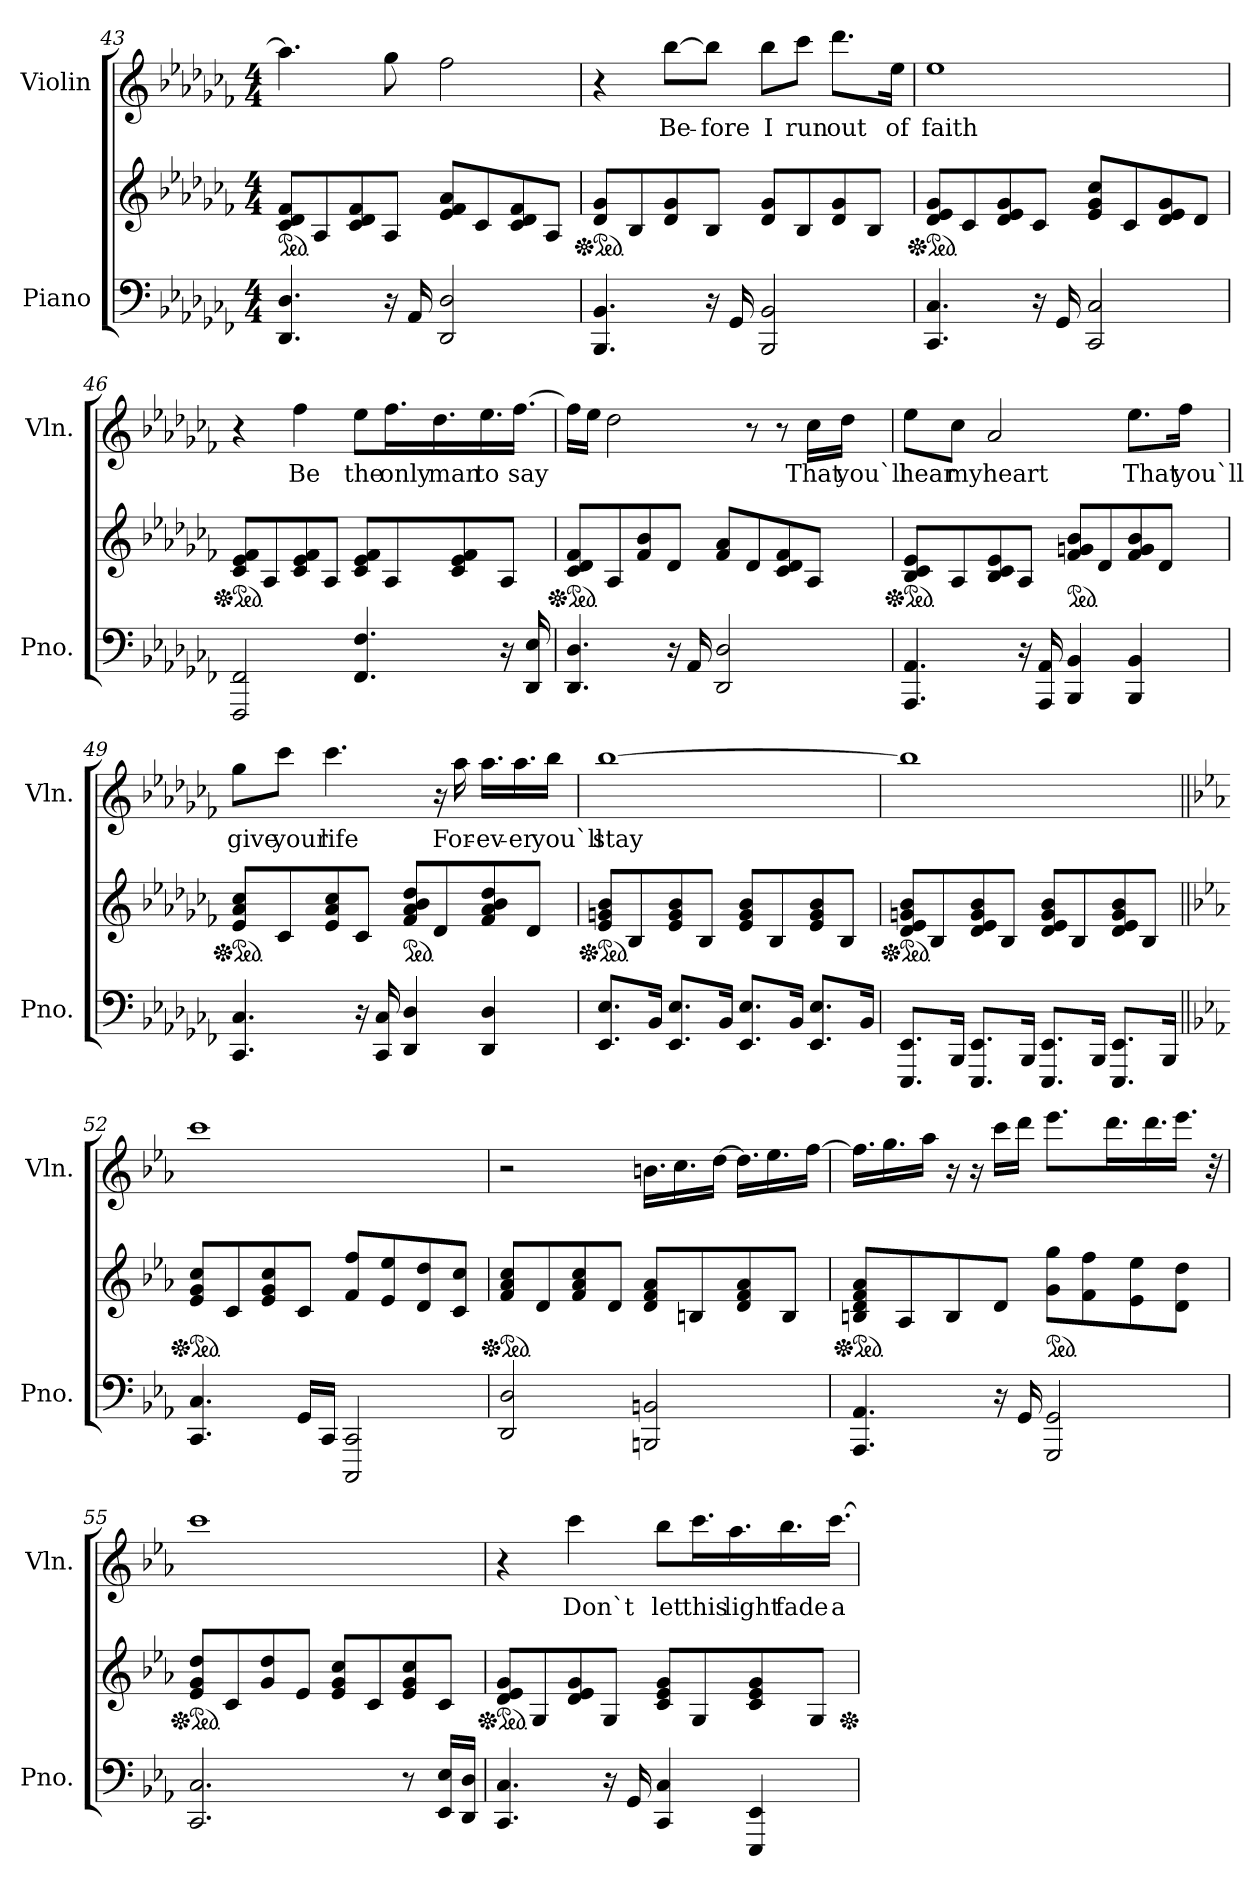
**kern	**kern	**kern	**text
*part2	*part2	*part1	*part1
*staff3	*staff2	*staff1	*staff1
*I"Piano	*	*I"Violin	*
*I'Pno.	*	*I'Vln.	*
*clefF4	*clefG2	*clefG2	*
*k[b-e-a-d-g-c-f-]	*k[b-e-a-d-g-c-f-]	*k[b-e-a-d-g-c-f-]	*
*M4/4	*M4/4	*M4/4	*
*	*ped	*	*
=43	=43	=43	=43
4.DD-/ 4.D-/	8c-/ 8d-/ 8f-/L	4.aa-\]	.
.	8A-/	.	.
.	8c-/ 8d-/ 8f-/	.	.
16r	8A-/J	8gg-\	.
16AA-/	.	.	.
2DD-/ 2D-/	8e-/ 8f-/ 8a-/L	2ff-\	.
.	8c-/	.	.
.	8c-/ 8d-/ 8f-/	.	.
.	8A-/J	.	.
!!LO:LB:g=z
=44	=44	=44	=44
*	*Xped	*	*
*	*ped	*	*
4.BBB-/ 4.BB-/	8d-/ 8g-/L	4r	.
.	8B-/	.	.
.	8d-/ 8g-/	[8bb-\L	Be-
16r	8B-/J	8bb-\J]	-fore
16GG-/	.	.	.
2BBB-/ 2BB-/	8d-/ 8g-/L	8bb-\L	I
.	8B-/	8ccc-\J	run
.	8d-/ 8g-/	8.ddd-\L	out
.	8B-/J	.	.
.	.	16ee-\Jk	of
=45	=45	=45	=45
*	*Xped	*	*
*	*ped	*	*
4.CC-/ 4.C-/	8d-/ 8e-/ 8g-/L	1ee-	faith
.	8c-/	.	.
.	8d-/ 8e-/ 8g-/	.	.
16r	8c-/J	.	.
16GG-/	.	.	.
2CC-/ 2C-/	8e-/ 8g-/ 8cc-/L	.	.
.	8c-/	.	.
.	8d-/ 8e-/ 8g-/	.	.
.	8d-/J	.	.
!!LO:LB:g=z
=46	=46	=46	=46
*	*Xped	*	*
*	*ped	*	*
2FFF-/ 2FF-/	8c-/ 8e-/ 8f-/L	4r	.
.	8A-/	.	.
.	8c-/ 8e-/ 8f-/	4ff-\	Be
.	8A-/J	.	.
4.FF-/ 4.F-/	8c-/ 8e-/ 8f-/L	8ee-\L	the
.	8A-/	16.ff-\L	only
.	.	16.dd-\	man
.	8c-/ 8e-/ 8f-/	.	.
.	.	16.ee-\	to
16r	8A-/J	.	.
.	.	[16.ff-\JJ	say
16DD-/ 16E-/	.	.	.
=47	=47	=47	=47
*	*Xped	*	*
*	*ped	*	*
4.DD-/ 4.D-/	8c-/ 8d-/ 8f-/L	16ff-\LL]	.
.	.	16ee-\JJ	.
.	8A-/	2dd-\	.
.	8f-/ 8b-/	.	.
16r	8d-/J	.	.
16AA-/	.	.	.
2DD-/ 2D-/	8f-/ 8a-/L	.	.
.	8d-/	8r	.
.	8c-/ 8d-/ 8f-/	8r	.
.	8A-/J	16cc-\LL	That
.	.	16dd-\JJ	you`ll
!!LO:LB:g=z
=48	=48	=48	=48
*	*Xped	*	*
*	*ped	*	*
4.AAA-/ 4.AA-/	8B-/ 8c-/ 8e-/L	8ee-\L	hear
.	8A-/	8cc-\J	my
.	8B-/ 8c-/ 8e-/	2a-/	heart
16r	8A-/J	.	.
16AAA-/ 16AA-/	.	.	.
*	*ped	*	*
4BBB-/ 4BB-/	8f-/ 8gn/ 8b-/L	.	.
.	8d-/	.	.
4BBB-/ 4BB-/	8f-/ 8g/ 8b-/	8.ee-\L	That
.	8d-/J	.	.
.	.	16ff-\Jk	you`ll
=49	=49	=49	=49
*	*Xped	*	*
*	*Xped	*	*
*	*ped	*	*
4.CC-/ 4.C-/	8e-/ 8a-/ 8cc-/L	8gg-\L	give
.	8c-/	8ccc-\J	your
.	8e-/ 8a-/ 8cc-/	4.ccc-\	life
16r	8c-/J	.	.
16CC-/ 16C-/	.	.	.
*	*ped	*	*
4DD-/ 4D-/	8f-/ 8a-/ 8b-/ 8dd-/L	.	.
.	8d-/	16r	.
.	.	16aa-\	For-
4DD-/ 4D-/	8f-/ 8a-/ 8b-/ 8dd-/	16.aa-\LL	-ev-
.	.	16.aa-\	-er
.	8d-/J	.	.
.	.	16bb-\JJ	you`ll
!!LO:PB:g=z
=50	=50	=50	=50
*	*Xped	*	*
*	*Xped	*	*
*	*ped	*	*
8.EE-/ 8.E-/L	8e-/ 8gn/ 8b-/L	[1bb-	stay
.	8B-/	.	.
16BB-/Jk	.	.	.
8.EE-/ 8.E-/L	8e-/ 8g/ 8b-/	.	.
.	8B-/J	.	.
16BB-/Jk	.	.	.
8.EE-/ 8.E-/L	8e-/ 8g/ 8b-/L	.	.
.	8B-/	.	.
16BB-/Jk	.	.	.
8.EE-/ 8.E-/L	8e-/ 8g/ 8b-/	.	.
.	8B-/J	.	.
16BB-/Jk	.	.	.
=51	=51	=51	=51
*	*Xped	*	*
*	*ped	*	*
8.EEE-/ 8.EE-/L	8d-/ 8e-/ 8gn/ 8b-/L	1bb-]	.
.	8B-/	.	.
16BBB-/Jk	.	.	.
8.EEE-/ 8.EE-/L	8d-/ 8e-/ 8g/ 8b-/	.	.
.	8B-/J	.	.
16BBB-/Jk	.	.	.
8.EEE-/ 8.EE-/L	8d-/ 8e-/ 8g/ 8b-/L	.	.
.	8B-/	.	.
16BBB-/Jk	.	.	.
8.EEE-/ 8.EE-/L	8d-/ 8e-/ 8g/ 8b-/	.	.
.	8B-/J	.	.
16BBB-/Jk	.	.	.
=52||	=52||	=52||	=52||
*k[b-e-a-]	*k[b-e-a-]	*k[b-e-a-]	*
*	*Xped	*	*
*	*ped	*	*
4.CC/ 4.C/	8e-/ 8g/ 8cc/L	1ccc	.
.	8c/	.	.
.	8e-/ 8g/ 8cc/	.	.
16GG/LL	8c/J	.	.
16CC/JJ	.	.	.
2CCC/ 2CC/	8f/ 8ff/L	.	.
.	8e-/ 8ee-/	.	.
.	8d/ 8dd/	.	.
.	8c/ 8cc/J	.	.
!!LO:LB:g=z
=53	=53	=53	=53
*	*Xped	*	*
*	*ped	*	*
2DD/ 2D/	8f/ 8a-/ 8cc/L	2r	.
.	8d/	.	.
.	8f/ 8a-/ 8cc/	.	.
.	8d/J	.	.
2BBBn/ 2BBn/	8d/ 8f/ 8a-/L	16.bn\LL	.
.	.	16.cc\	.
.	8Bn/	.	.
.	.	[16dd\JJ	.
.	8d/ 8f/ 8a-/	16.dd\LL]	.
.	.	16.ee-\	.
.	8B/J	.	.
.	.	[16ff\JJ	.
=54	=54	=54	=54
*	*Xped	*	*
*	*ped	*	*
4.AAA-/ 4.AA-/	8Bn/ 8d/ 8f/ 8a-/L	16.ff\LL]	.
.	.	16.gg\	.
.	8A-/	.	.
.	.	16aa-\JJ	.
.	8B/	16r	.
.	.	16r	.
16r	8d/J	16ccc\LL	.
16GG/	.	16ddd\JJ	.
*	*ped	*	*
2GGG/ 2GG/	8g\ 8gg\L	8.eee-\L	.
.	8f\ 8ff\	.	.
.	.	16.ddd\L	.
.	8e-\ 8ee-\	.	.
.	.	16.ddd\	.
.	8d\ 8dd\J	16.eee-\JJ	.
.	.	32r	.
=55	=55	=55	=55
*	*Xped	*	*
*	*Xped	*	*
*	*ped	*	*
2.CC/ 2.C/	8e-/ 8g/ 8dd/L	1ccc	.
.	8c/	.	.
.	8g/ 8dd/	.	.
.	8e-/J	.	.
.	8e-/ 8g/ 8cc/L	.	.
.	8c/	.	.
8r	8e-/ 8g/ 8cc/	.	.
16EE-/ 16E-/LL	8c/J	.	.
16DD/ 16D/JJ	.	.	.
!!LO:LB:g=z
=56	=56	=56	=56
*	*Xped	*	*
*	*ped	*	*
4.CC/ 4.C/	8d/ 8e-/ 8g/L	4r	.
.	8G/	.	.
.	8d/ 8e-/ 8g/	4ccc\	Don`t
16r	8G/J	.	.
16GG/	.	.	.
4CC/ 4C/	8c/ 8e-/ 8g/L	8bb-\L	let
.	8G/	16.ccc\L	this
.	.	16.aa-\	light
4EEE-/ 4EE-/	8c/ 8e-/ 8g/	.	.
.	.	16.bb-\	fade
.	8G/J	.	.
.	.	[16.ccc\JJ	a-
*	*Xped	*	*
=	=	=	=
*-	*-	*-	*-
